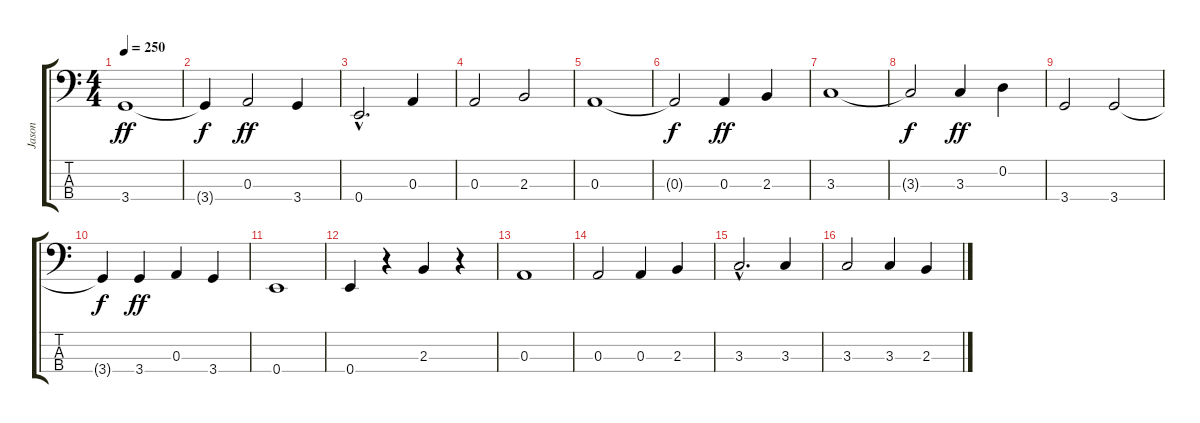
\track ("Jason" "Jason") {instrument electricbasspick}
\staff {score tabs}
\tuning (G2 D2 A1 E1) {hide}
\ts (4 4)
\tempo 250
\clef f4
\ks c
3.4.1{dy ff} |
3.4{t}.4{dy f} 0.3.2{dy ff} 3.4.4 |
0.4{hac}.2{d} 0.3.4 |
0.3.2 2.3.2 |
0.3.1 |
0.3{t}.2{dy f} 0.3.4{dy ff} 2.3.4 |
3.3.1 |
3.3{t}.2{dy f} 3.3.4{dy ff} 0.2.4 |
3.4.2 3.4.2 |
3.4{t}.4{dy f} 3.4.4{dy ff} 0.3.4 3.4.4 |
0.4.1 |
0.4.4 r.4 2.3.4 r.4 |
0.3.1 |
0.3.2 0.3.4 2.3.4 |
3.3{hac}.2{d} 3.3.4 |
3.3.2 3.3.4 2.3.4
